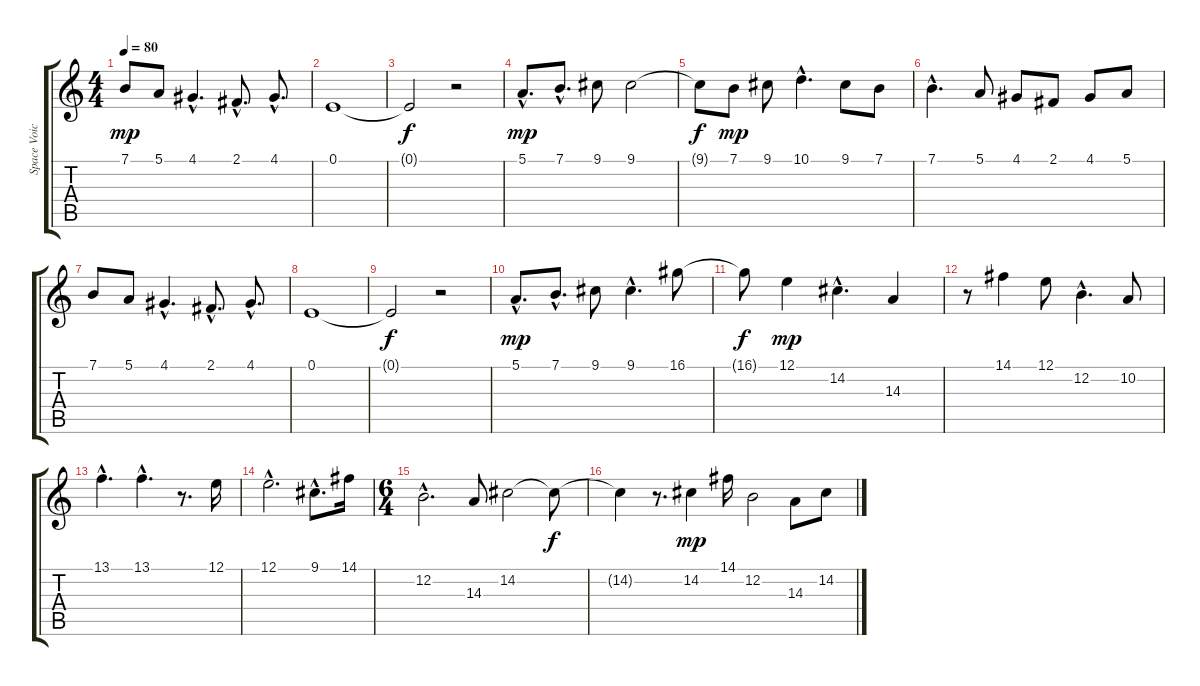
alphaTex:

\track ("Space Voice" "Space Voic") {instrument lead8bassandlead}
\staff {score tabs}
\tuning (E4 B3 G3 D3 A2 E2) {hide}
\ts (4 4)
\tempo 80
\clef g2
\ks c
7.1.8{dy mp} 5.1.8 4.1{hac}.4{d} 2.1{hac}.8{d} 4.1{hac}.8{d} |
0.1.1 |
0.1{t}.2{dy f} r.2 |
5.1{hac}.8{d dy mp} 7.1{hac}.8{d} 9.1.8 9.1.2 |
9.1{t}.8{dy f} 7.1.8{dy mp} 9.1.8 10.1{hac}.4{d} 9.1.8 7.1.8 |
7.1{hac}.4{d} 5.1.8 4.1.8 2.1.8 4.1.8 5.1.8 |
7.1.8 5.1.8 4.1{hac}.4{d} 2.1{hac}.8{d} 4.1{hac}.8{d} |
0.1.1 |
0.1{t}.2{dy f} r.2 |
5.1{hac}.8{d dy mp} 7.1{hac}.8{d} 9.1.8 9.1{hac}.4{d} 16.1.8 |
16.1{t}.8{dy f} 12.1.4{dy mp} 14.2{hac}.4{d} 14.3.4 |
r.8 14.1.4 12.1.8 12.2{hac}.4{d} 10.2.8 |
13.1{hac}.4{d} 13.1{hac}.4{d} r.8{d} 12.1.16 |
12.1{hac}.2{d} 9.1{hac}.8{d} 14.1.16 |
\ts (6 4)
12.2{hac}.2{d} 14.3.8 14.2.2 14.2{t}.8{dy f} |
14.2{t}.4 r.8{d} 14.2.4{dy mp} 14.1.16 12.2.2 14.3.8 14.2.8
